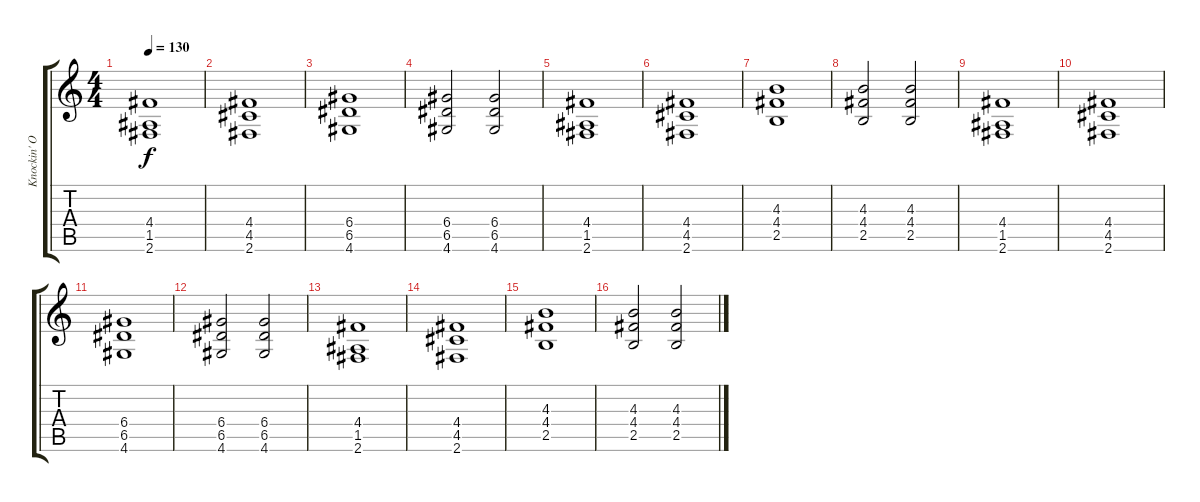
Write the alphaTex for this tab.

\track ("Knockin' On" "Knockin' O") {instrument acousticguitarsteel}
\staff {score tabs}
\tuning (E4 B3 G3 D3 A2 E2) {hide}
\ts (4 4)
\tempo 130
\clef g2
\ks c
(4.4 1.5 2.6).1{dy f} |
(4.4 4.5 2.6).1 |
(6.4 6.5 4.6).1 |
(6.4 6.5 4.6).2 (6.4 6.5 4.6).2 |
(4.4 1.5 2.6).1 |
(4.4 4.5 2.6).1 |
(4.3 4.4 2.5).1 |
(4.3 4.4 2.5).2 (4.3 4.4 2.5).2 |
(4.4 1.5 2.6).1 |
(4.4 4.5 2.6).1 |
(6.4 6.5 4.6).1 |
(6.4 6.5 4.6).2 (6.4 6.5 4.6).2 |
(4.4 1.5 2.6).1 |
(4.4 4.5 2.6).1 |
(4.3 4.4 2.5).1 |
(4.3 4.4 2.5).2 (4.3 4.4 2.5).2
